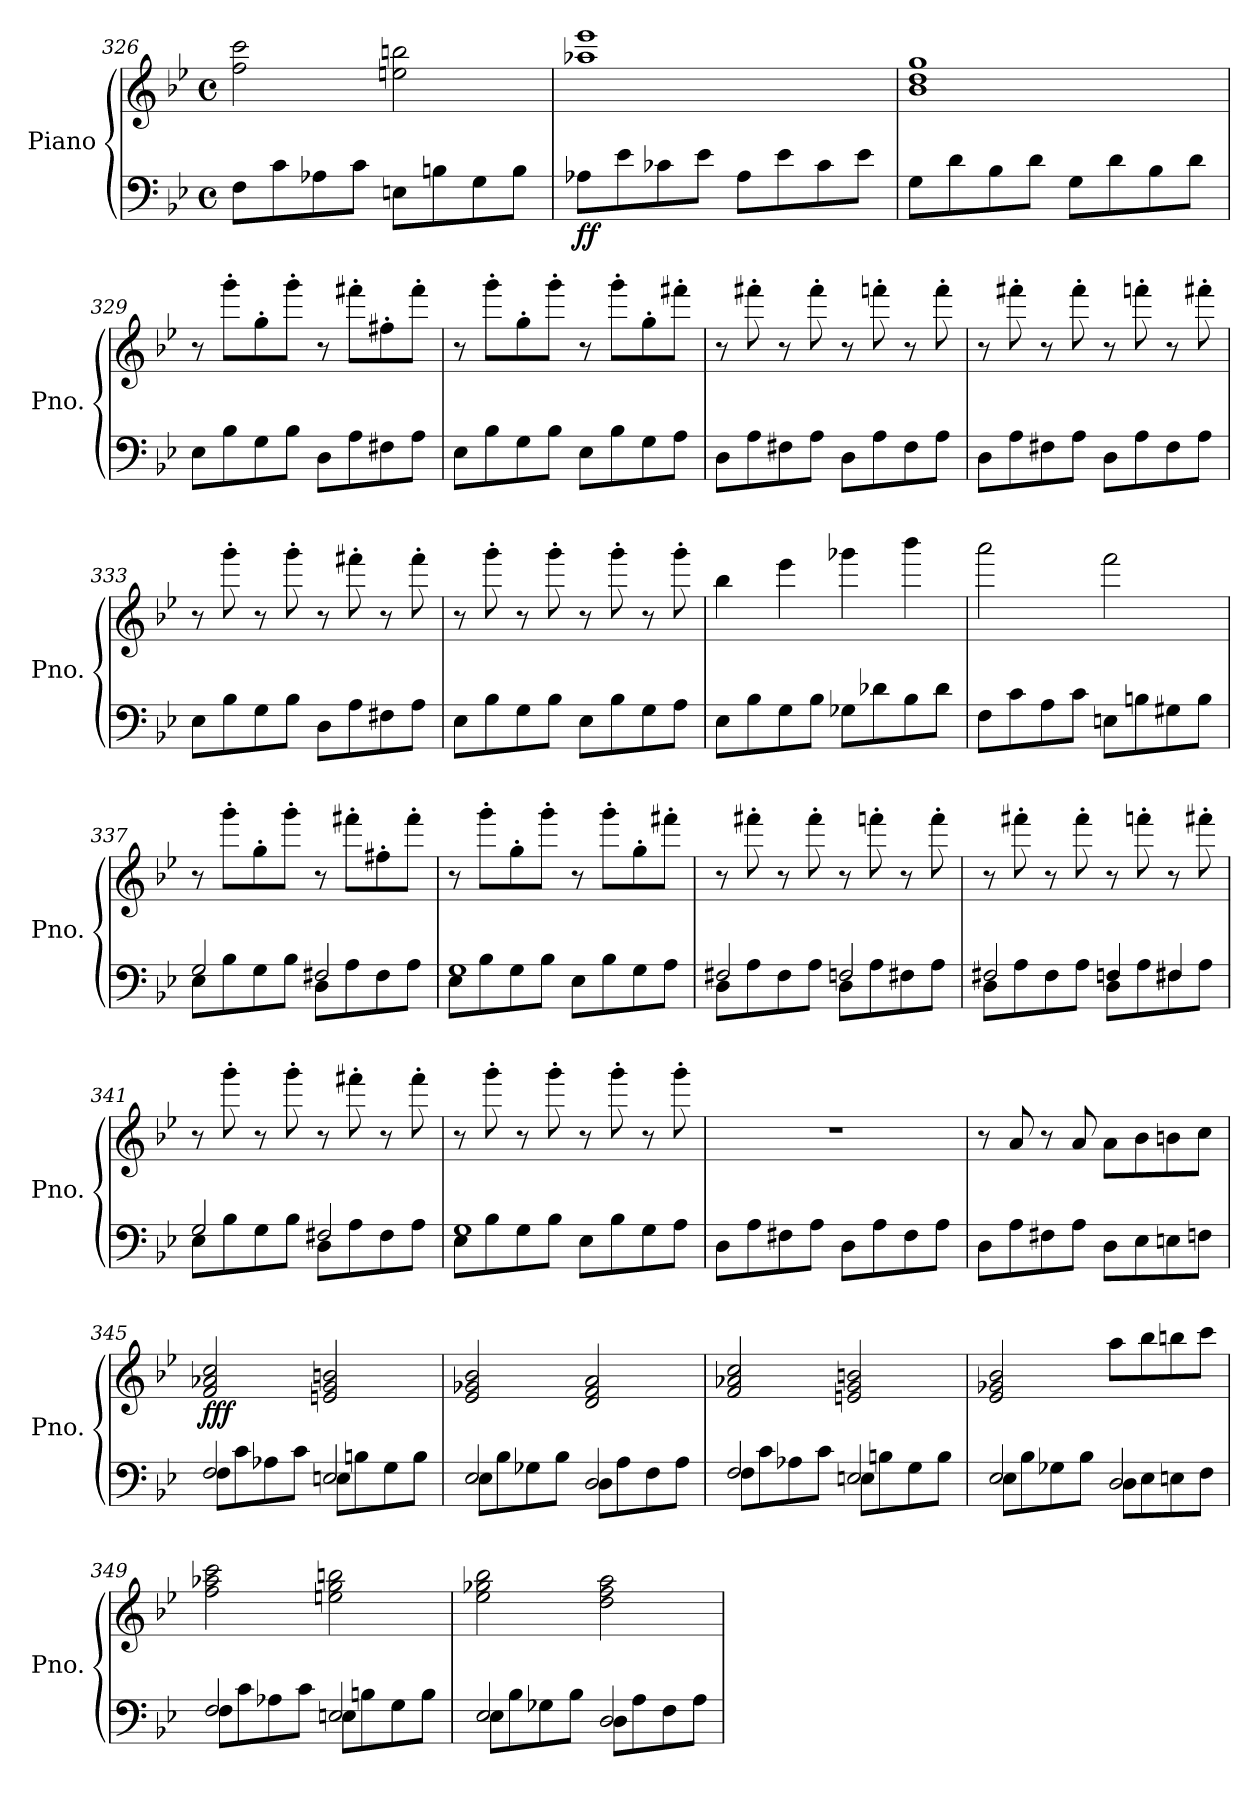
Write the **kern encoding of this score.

**kern	**kern	**dynam
*part1	*part1	*part1
*staff2	*staff1	*staff1/2
*I"Piano	*	*
*I'Pno.	*	*
*clefF4	*clefG2	*
*k[b-e-]	*k[b-e-]	*
*g:	*g:	*
*M4/4	*M4/4	*
*met(c)	*met(c)	*
=326	=326	=326
8F\L	2ff\ 2ccc\	.
8c\	.	.
8A-X\	.	.
8c\J	.	.
8En\L	2een\ 2bbn\	.
8Bn\	.	.
8G\	.	.
8B\J	.	.
!!LO:LB:g=z
=327	=327	=327
!	!	!LO:DY:b=2
8A-X\L	1aa-X 1eee-	ff
8e-\	.	.
8c-X\	.	.
8e-\J	.	.
8A-\L	.	.
8e-\	.	.
8c-\	.	.
8e-\J	.	.
=328	=328	=328
8G\L	1b- 1dd 1gg	.
8d\	.	.
8B-\	.	.
8d\J	.	.
8G\L	.	.
8d\	.	.
8B-\	.	.
8d\J	.	.
=329	=329	=329
8E-\L	8r	.
8B-\	8ggg'\L	.
8G\	8gg'\	.
8B-\J	8ggg'\J	.
8D\L	8r	.
8A\	8fff#X'\L	.
8F#X\	8ff#X'\	.
8A\J	8fff#'\J	.
=330	=330	=330
8E-\L	8r	.
8B-\	8ggg'\L	.
8G\	8gg'\	.
8B-\J	8ggg'\J	.
8E-\L	8r	.
8B-\	8ggg'\L	.
8G\	8gg'\	.
8A\J	8fff#X'\J	.
=331	=331	=331
8D\L	8r	.
8A\	8fff#X'\	.
8F#X\	8r	.
8A\J	8fff#'\	.
8D\L	8r	.
8A\	8fffn'\	.
8F#\	8r	.
8A\J	8fff'\	.
!!LO:LB:g=z
=332	=332	=332
8D\L	8r	.
8A\	8fff#X'\	.
8F#X\	8r	.
8A\J	8fff#'\	.
8D\L	8r	.
8A\	8fffn'\	.
8F#\	8r	.
8A\J	8fff#X'\	.
=333	=333	=333
8E-\L	8r	.
8B-\	8ggg'\	.
8G\	8r	.
8B-\J	8ggg'\	.
8D\L	8r	.
8A\	8fff#X'\	.
8F#X\	8r	.
8A\J	8fff#'\	.
=334	=334	=334
8E-\L	8r	.
8B-\	8ggg'\	.
8G\	8r	.
8B-\J	8ggg'\	.
8E-\L	8r	.
8B-\	8ggg'\	.
8G\	8r	.
8A\J	8ggg'\	.
=335	=335	=335
8E-\L	4bb-\	.
8B-\	.	.
8G\	4eee-\	.
8B-\J	.	.
8G-X\L	4ggg-X\	.
8d-X\	.	.
8B-\	4bbb-\	.
8d-\J	.	.
=336	=336	=336
8F\L	2aaa\	.
8c\	.	.
8A\	.	.
8c\J	.	.
8En\L	2fff\	.
8Bn\	.	.
8G#X\	.	.
8B\J	.	.
!!LO:PB:g=z
=337	=337	=337
*^	*	*
2G/	8E-\L	8r	.
.	8B-\	8ggg'\L	.
.	8G\	8gg'\	.
.	8B-\J	8ggg'\J	.
2F#X/	8D\L	8r	.
.	8A\	8fff#X'\L	.
.	8F#\	8ff#X'\	.
.	8A\J	8fff#'\J	.
=338	=338	=338	=338
1G	8E-\L	8r	.
.	8B-\	8ggg'\L	.
.	8G\	8gg'\	.
.	8B-\J	8ggg'\J	.
.	8E-\L	8r	.
.	8B-\	8ggg'\L	.
.	8G\	8gg'\	.
.	8A\J	8fff#X'\J	.
=339	=339	=339	=339
2F#X/	8D\L	8r	.
.	8A\	8fff#X'\	.
.	8F#\	8r	.
.	8A\J	8fff#'\	.
2Fn/	8D\L	8r	.
.	8A\	8fffn'\	.
.	8F#X\	8r	.
.	8A\J	8fff'\	.
=340	=340	=340	=340
2F#X/	8D\L	8r	.
.	8A\	8fff#X'\	.
.	8F#\	8r	.
.	8A\J	8fff#'\	.
4Fn/	8D\L	8r	.
.	8A\	8fffn'\	.
4F#X/	8F#\	8r	.
.	8A\J	8fff#X'\	.
=341	=341	=341	=341
2G/	8E-\L	8r	.
.	8B-\	8ggg'\	.
.	8G\	8r	.
.	8B-\J	8ggg'\	.
2F#X/	8D\L	8r	.
.	8A\	8fff#X'\	.
.	8F#\	8r	.
.	8A\J	8fff#'\	.
!!LO:LB:g=z
=342	=342	=342	=342
1G	8E-\L	8r	.
.	8B-\	8ggg'\	.
.	8G\	8r	.
.	8B-\J	8ggg'\	.
.	8E-\L	8r	.
.	8B-\	8ggg'\	.
.	8G\	8r	.
.	8A\J	8ggg'\	.
*v	*v	*	*
=343	=343	=343
8D\L	1r	.
8A\	.	.
8F#X\	.	.
8A\J	.	.
8D\L	.	.
8A\	.	.
8F#\	.	.
8A\J	.	.
=344	=344	=344
8D\L	8r	.
8A\	8a/	.
8F#X\	8r	.
8A\J	8a/	.
8D\L	8a\L	.
8E-\	8b-\	.
8En\	8bn\	.
8Fn\J	8cc\J	.
=345	=345	=345
*^	*	*
!	!	!	!LO:DY:b
2F/	8F\L	2f/ 2a-X/ 2cc/	fff
.	8c\	.	.
.	8A-X\	.	.
.	8c\J	.	.
2En/	8E\L	2en/ 2g/ 2bn/	.
.	8Bn\	.	.
.	8G\	.	.
.	8B\J	.	.
=346	=346	=346	=346
2E-/	8E-\L	2e-/ 2g-X/ 2b-/	.
.	8B-\	.	.
.	8G-X\	.	.
.	8B-\J	.	.
2D/	8D\L	2d/ 2f/ 2a/	.
.	8A\	.	.
.	8F\	.	.
.	8A\J	.	.
!!LO:LB:g=z
=347	=347	=347	=347
2F/	8F\L	2f/ 2a-X/ 2cc/	.
.	8c\	.	.
.	8A-X\	.	.
.	8c\J	.	.
2En/	8E\L	2en/ 2g/ 2bn/	.
.	8Bn\	.	.
.	8G\	.	.
.	8B\J	.	.
=348	=348	=348	=348
2E-/	8E-\L	2e-/ 2g-X/ 2b-/	.
.	8B-\	.	.
.	8G-X\	.	.
.	8B-\J	.	.
2D/	8D\L	8aa\L	.
.	8E-\	8bb-\	.
.	8En\	8bbn\	.
.	8F\J	8ccc\J	.
=349	=349	=349	=349
2F/	8F\L	2ff\ 2aa-X\ 2ccc\	.
.	8c\	.	.
.	8A-X\	.	.
.	8c\J	.	.
2En/	8E\L	2een\ 2gg\ 2bbn\	.
.	8Bn\	.	.
.	8G\	.	.
.	8B\J	.	.
=350	=350	=350	=350
2E-/	8E-\L	2ee-\ 2gg-X\ 2bb-\	.
.	8B-\	.	.
.	8G-X\	.	.
.	8B-\J	.	.
2D/	8D\L	2dd\ 2ff\ 2aa\	.
.	8A\	.	.
.	8F\	.	.
.	8A\J	.	.
*v	*v	*	*
=	=	=
*-	*-	*-
